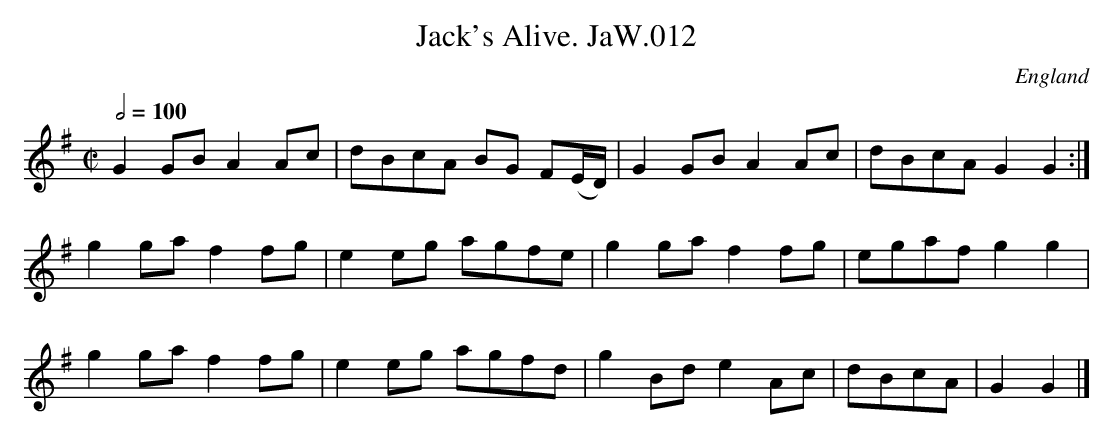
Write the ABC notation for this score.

X:1
T:Jack's Alive. JaW.012
L:1/8
M:C|
O:England
Q:1/2=100
K:G
G2GB A2Ac|dBcA BG F(E/D/)|G2GB A2Ac|dBcA G2G2:|!
g2ga f2fg|e2eg agfe|g2ga f2fg|egaf g2g2|!
g2ga f2fg|e2eg agfd|g2Bd e2Ac|dBcA|G2G2|]
